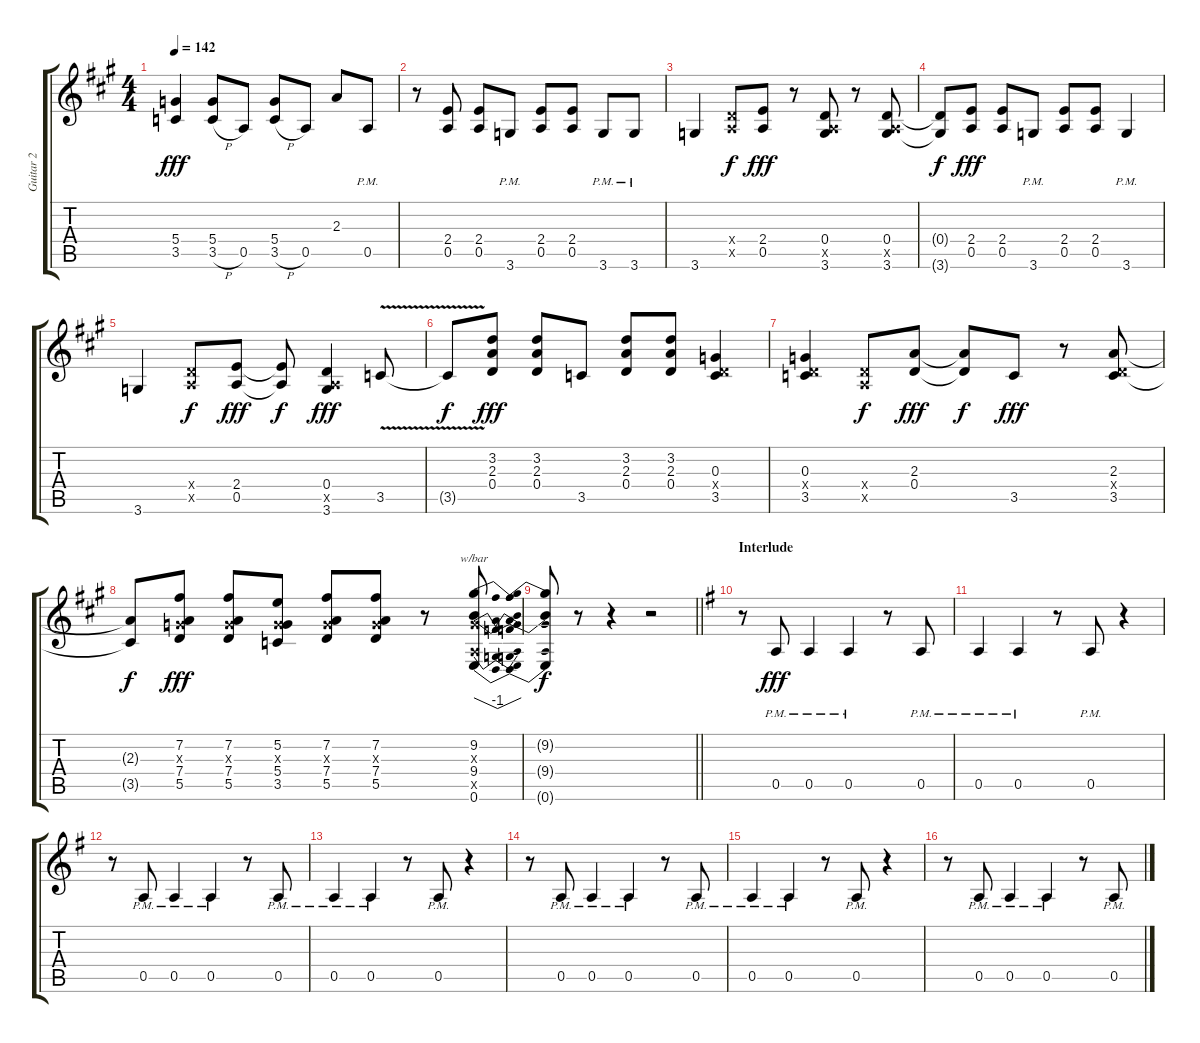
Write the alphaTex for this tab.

\track ("Guitar 2" "Guitar 2") {instrument electricguitarclean}
\staff {score tabs}
\tuning (E4 B3 G3 D3 A2 E2) {hide}
\ts (4 4)
\tempo 142
\clef g2
\ks a
(5.4 3.5).4{dy fff} (5.4 3.5{h}).8 0.5.8 (5.4 3.5{h}).8 0.5.8 2.3.8 0.5{pm}.8 |
r.8 (2.4 0.5).8 (2.4 0.5).8 3.6{pm}.8 (2.4 0.5).8 (2.4 0.5).8 3.6{pm}.8 3.6{pm}.8 |
3.6.4 (0.4{x} 0.5{x}).8{dy f} (2.4 0.5).8{dy fff} r.8 (0.4 0.5{x} 3.6).8 r.8 (0.4 0.5{x} 3.6).8 |
(0.4{t} 3.6{t}).8{dy f} (2.4 0.5).8{dy fff} (2.4 0.5).8 3.6{pm}.8 (2.4 0.5).8 (2.4 0.5).8 3.6{pm}.4 |
3.6.4 (0.4{x} 0.5{x}).8{dy f} (2.4 0.5).8{dy fff} (2.4{t} 0.5{t}).8{dy f} (0.4 0.5{x} 3.6).4{dy fff} 3.5{v}.8 |
3.5{t}.8{dy f} (3.2 2.3 0.4).8{dy fff} (3.2 2.3 0.4).8 3.5.8 (3.2 2.3 0.4).8 (3.2 2.3 0.4).8 (0.3 0.4{x} 3.5).4 |
(0.3 0.4{x} 3.5).4 (0.4{x} 0.5{x}).8{dy f} (2.3 0.4).8{dy fff} (2.3{t} 0.4{t}).8{dy f} 3.5.8{dy fff} r.8 (2.3 0.4{x} 3.5).8 |
(2.3{t} 3.5{t}).8{dy f} (7.2 0.3{x} 7.4 5.5).8{dy fff} (7.2 0.3{x} 7.4 5.5).8 (5.2 0.3{x} 5.4 3.5).8 (7.2 0.3{x} 7.4 5.5).8 (7.2 0.3{x} 7.4 5.5).8 r.8 (9.2 0.3{x} 9.4 0.5{x} 0.6).8{tbe (dip default 0 0 30 -4 60 0)} |
\barLineRight lightlight
(9.2{t} 9.4{t} 0.6{t}).8{dy f} r.8 r.4 r.2 |
\section ("" "Interlude")
\ks g
r.8 0.5{pm}.8{dy fff} 0.5{pm}.4 0.5{pm}.4 r.8 0.5{pm}.8 |
0.5{pm}.4 0.5{pm}.4 r.8 0.5{pm}.8 r.4 |
r.8 0.5{pm}.8 0.5{pm}.4 0.5{pm}.4 r.8 0.5{pm}.8 |
0.5{pm}.4 0.5{pm}.4 r.8 0.5{pm}.8 r.4 |
r.8 0.5{pm}.8 0.5{pm}.4 0.5{pm}.4 r.8 0.5{pm}.8 |
0.5{pm}.4 0.5{pm}.4 r.8 0.5{pm}.8 r.4 |
r.8 0.5{pm}.8 0.5{pm}.4 0.5{pm}.4 r.8 0.5{pm}.8
